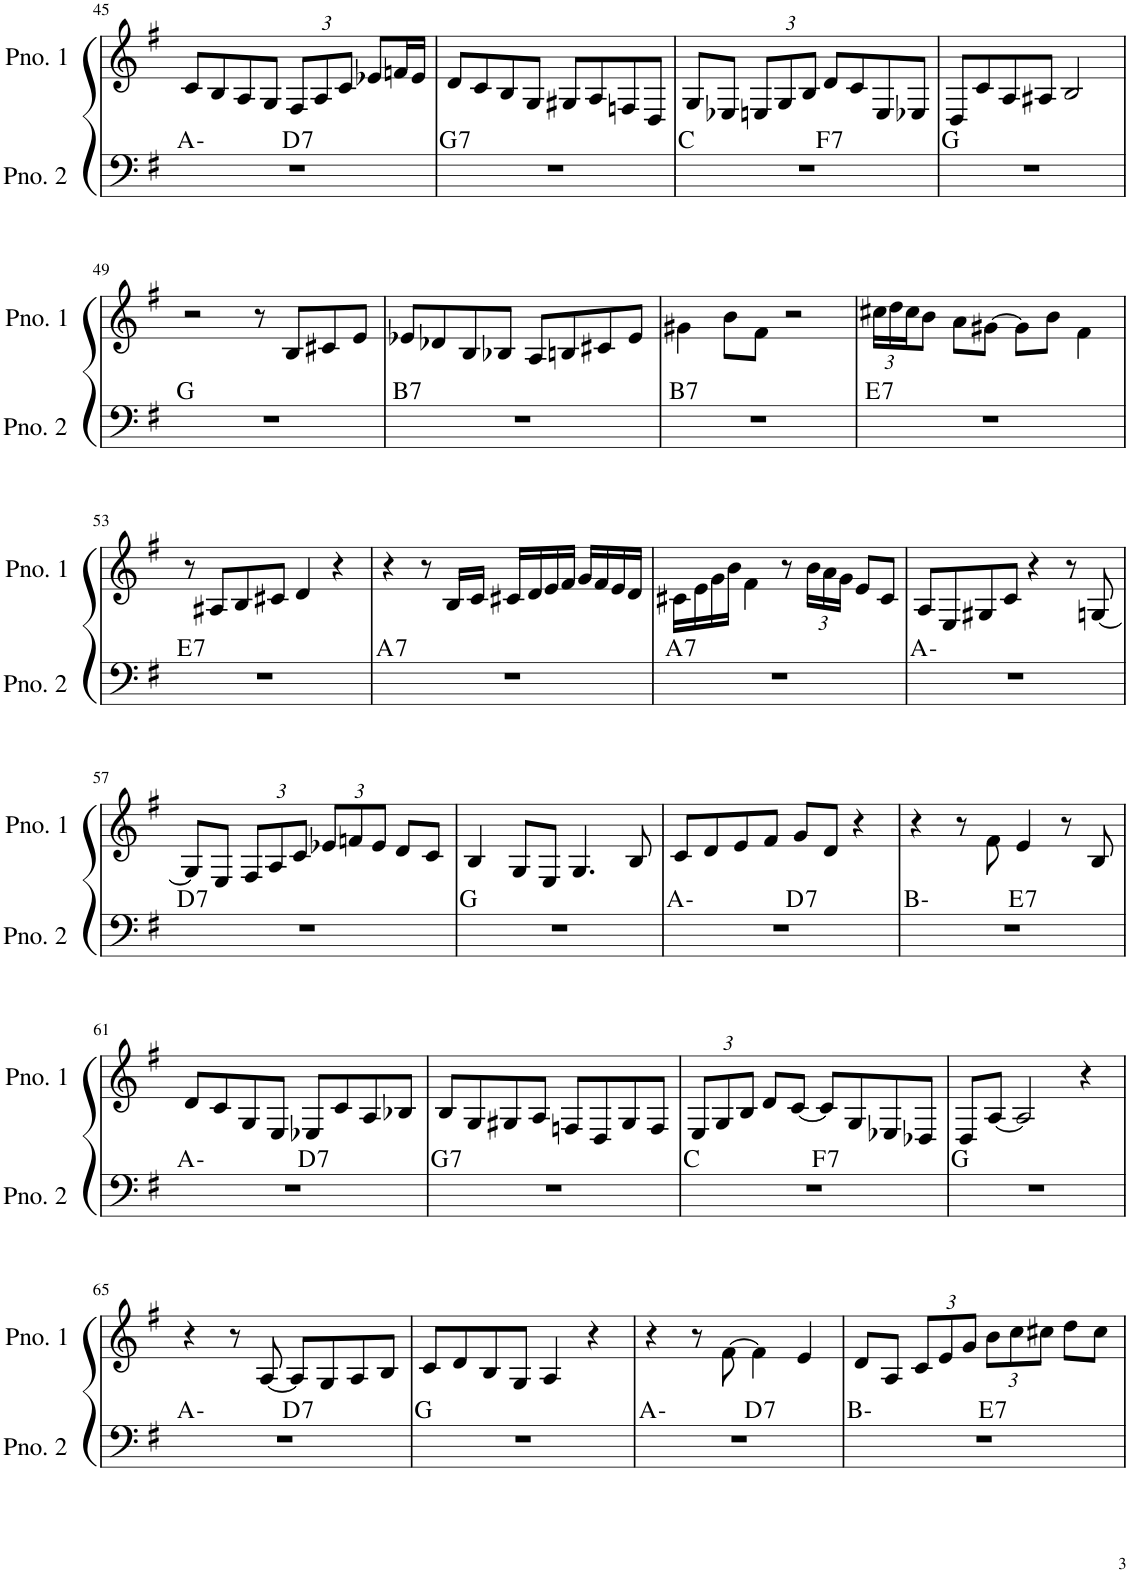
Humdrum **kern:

**kern	**harte	**kern
*part2	*part2	*part1
*staff2	*	*staff1
*I"ピアノ 2	*	*I"ピアノ 1
!!LO:PB:g=z
*clefF4	*	*clefG2
*k[f#]	*	*k[f#]
*M4/4	*	*M4/4
=45	=45	=45
*^	*	*
1r	2ryy	A:min	8c/L
.	.	.	8B/
.	.	.	8A/
.	.	.	8G/J
*	*	*	*Xbrackettup
!	!	!LO:H:kt=7	!
.	2ryy	D:7	12F#/L
.	.	.	12A/
.	.	.	12c/J
.	.	.	8e-X/L
.	.	.	16fn/L
.	.	.	16e-/JJ
=46	=46	=46	=46
!	!	!LO:H:kt=7	!
*v	*v	*	*
1r	G:7	8d/L
.	.	8c/
.	.	8B/
.	.	8G/J
.	.	8G#X/L
.	.	8A/
.	.	8Fn/
.	.	8D/J
=47	=47	=47
*^	*	*
1r	2ryy	C:maj	8G/L
.	.	.	8E-X/J
.	.	.	12En/L
.	.	.	12G/
.	.	.	12B/J
!	!	!LO:H:kt=7	!
.	2ryy	F:7	8d/L
.	.	.	8c/
.	.	.	8E/
.	.	.	8E-X/J
*v	*v	*	*
=48	=48	=48
1r	G:maj	8D/L
.	.	8c/
.	.	8A/
.	.	8A#X/J
.	.	2B/
!!LO:LB:g=z
=49	=49	=49
1r	G:maj	2r
.	.	8r
.	.	8B/L
.	.	8c#X/
.	.	8e/J
=50	=50	=50
!	!LO:H:kt=7	!
1r	B:7	8e-X/L
.	.	8d-X/
.	.	8B/
.	.	8B-X/J
.	.	8A/L
.	.	8Bn/
.	.	8c#X/
.	.	8e-/J
=51	=51	=51
!	!LO:H:kt=7	!
1r	B:7	4g#X\
.	.	8b\L
.	.	8f#\J
.	.	2r
=52	=52	=52
!	!LO:H:kt=7	!
1r	E:7	24cc#X\LL
.	.	24dd\
.	.	24cc#\J
.	.	8b\J
.	.	8a\L
.	.	[8g#X\J
.	.	8g#\L]
.	.	8b\J
.	.	4f#\
!!LO:LB:g=z
=53	=53	=53
!	!LO:H:kt=7	!
1r	E:7	8r
.	.	8A#X/L
.	.	8B/
.	.	8c#X/J
.	.	4d/
.	.	4r
=54	=54	=54
!	!LO:H:kt=7	!
1r	A:7	4r
.	.	8r
.	.	16B/LL
.	.	16c/JJ
.	.	16c#X/LL
.	.	16d/
.	.	16e/
.	.	16f#/JJ
.	.	16g/LL
.	.	16f#/
.	.	16e/
.	.	16d/JJ
=55	=55	=55
!	!LO:H:kt=7	!
1r	A:7	16c#X\LL
.	.	16e\
.	.	16g\
.	.	16b\JJ
.	.	4f#\
.	.	8r
.	.	24b\LL
.	.	24a\
.	.	24g\JJ
.	.	8e/L
.	.	8c#/J
=56	=56	=56
1r	A:min	8A/L
.	.	8E/
.	.	8G#X/
.	.	8c/J
.	.	4r
.	.	8r
.	.	[8Gn/
!!LO:LB:g=z
=57	=57	=57
!	!LO:H:kt=7	!
1r	D:7	8G/L]
.	.	8E/J
.	.	12F#/L
.	.	12A/
.	.	12c/J
.	.	12e-X/L
.	.	12fn/
.	.	12e-/J
.	.	8d/L
.	.	8c/J
=58	=58	=58
1r	G:maj	4B/
.	.	8G/L
.	.	8E/J
.	.	4.G/
.	.	8B/
=59	=59	=59
*^	*	*
1r	2ryy	A:min	8c/L
.	.	.	8d/
.	.	.	8e/
.	.	.	8f#/J
!	!	!LO:H:kt=7	!
.	2ryy	D:7	8g/L
.	.	.	8d/J
.	.	.	4r
=60	=60	=60	=60
1r	2ryy	B:min	4r
.	.	.	8r
.	.	.	8f#\
!	!	!LO:H:kt=7	!
.	2ryy	E:7	4e/
.	.	.	8r
.	.	.	8B/
!!LO:LB:g=z
=61	=61	=61	=61
1r	2ryy	A:min	8d/L
.	.	.	8c/
.	.	.	8G/
.	.	.	8E/J
!	!	!LO:H:kt=7	!
.	2ryy	D:7	8E-X/L
.	.	.	8c/
.	.	.	8A/
.	.	.	8B-X/J
=62	=62	=62	=62
!	!	!LO:H:kt=7	!
*v	*v	*	*
1r	G:7	8B/L
.	.	8G/
.	.	8G#X/
.	.	8A/J
.	.	8Fn/L
.	.	8D/
.	.	8G#/
.	.	8F/J
=63	=63	=63
*^	*	*
1r	2ryy	C:maj	12E/L
.	.	.	12G/
.	.	.	12B/J
.	.	.	8d/L
.	.	.	[8c/J
!	!	!LO:H:kt=7	!
.	2ryy	F:7	8c/L]
.	.	.	8G/
.	.	.	8E-X/
.	.	.	8D-X/J
*v	*v	*	*
=64	=64	=64
1r	G:maj	8D/L
.	.	[8A/J
.	.	2A/]
.	.	4r
!!LO:LB:g=z
=65	=65	=65
*^	*	*
1r	2ryy	A:min	4r
.	.	.	8r
.	.	.	[8A/
!	!	!LO:H:kt=7	!
.	2ryy	D:7	8A/L]
.	.	.	8G/
.	.	.	8A/
.	.	.	8B/J
*v	*v	*	*
=66	=66	=66
1r	G:maj	8c/L
.	.	8d/
.	.	8B/
.	.	8G/J
.	.	4A/
.	.	4r
=67	=67	=67
*^	*	*
1r	2ryy	A:min	4r
.	.	.	8r
.	.	.	[8f#\
!	!	!LO:H:kt=7	!
.	2ryy	D:7	4f#\]
.	.	.	4e/
=68	=68	=68	=68
1r	2ryy	B:min	8d/L
.	.	.	8A/J
.	.	.	12c/L
.	.	.	12e/
.	.	.	12g/J
!	!	!LO:H:kt=7	!
.	2ryy	E:7	12b\L
.	.	.	12cc\
.	.	.	12cc#X\J
.	.	.	8dd\L
.	.	.	8cc#\J
*v	*v	*	*
=	=	=
*-	*-	*-
